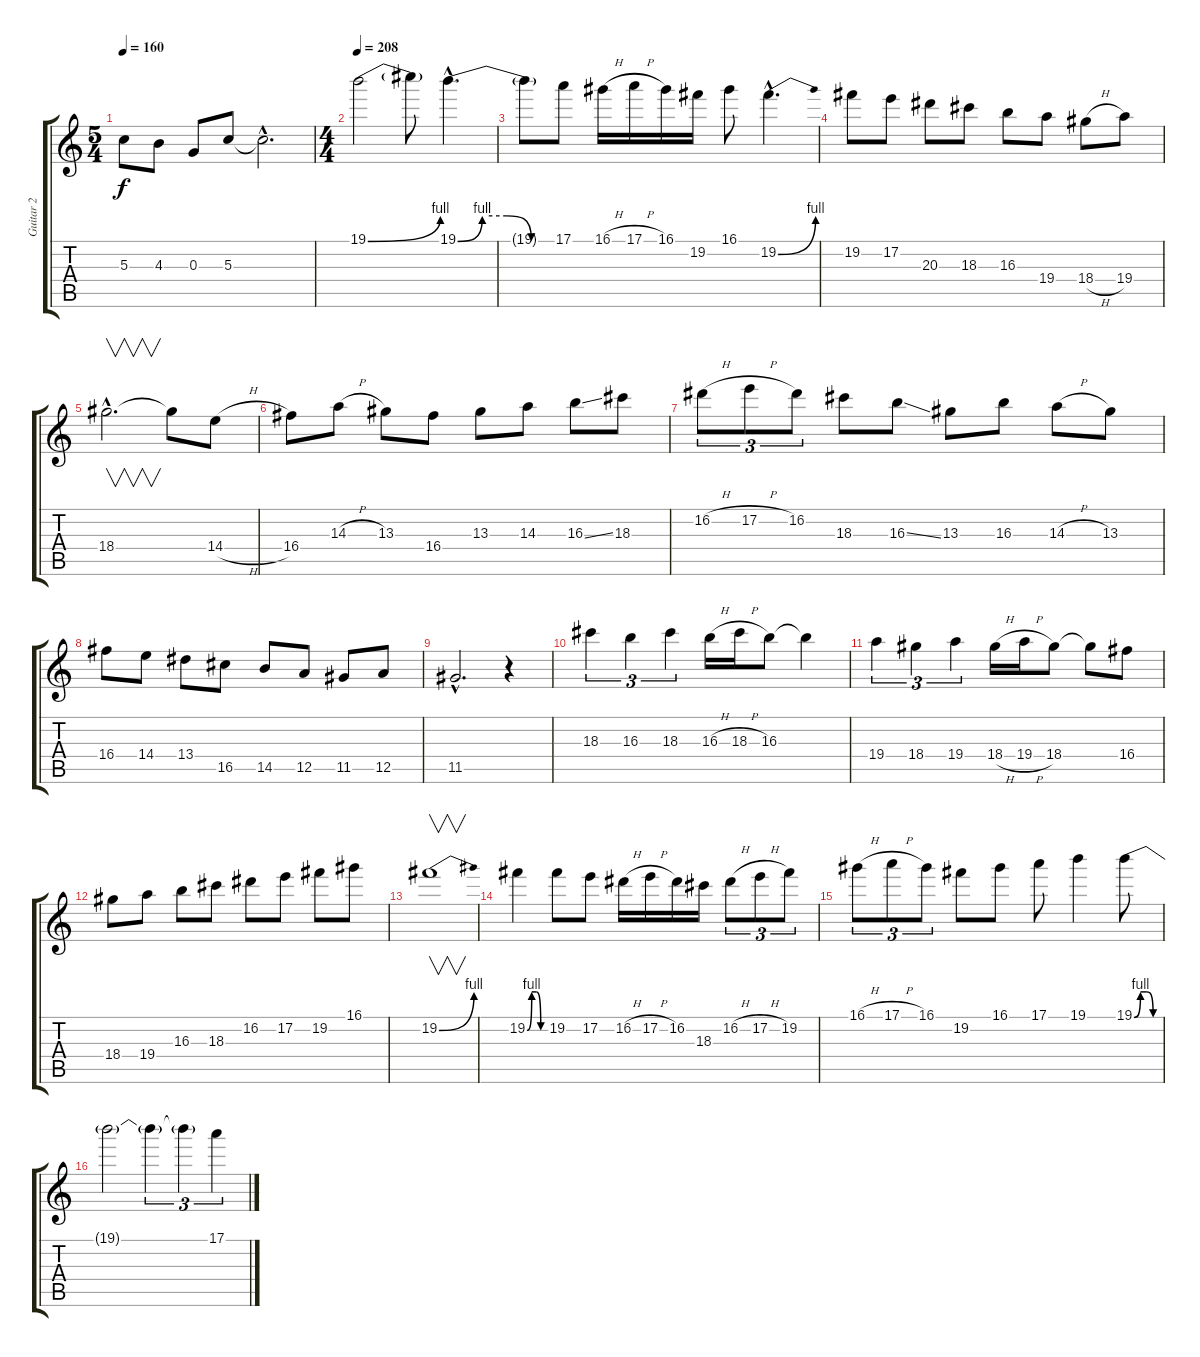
\track ("Guitar 2" "Guitar 2") {instrument distortionguitar}
\staff {score tabs}
\tuning (E4 B3 G3 D3 A2 E2) {hide}
\ts (5 4)
\tempo 160
\clef g2
\ks c
5.3{t}.8{dy f} 4.3.8 0.3.8 5.3.8 5.3{hac t}.2{d} |
\ts (4 4)
\tempo 208
19.1{be (bend 0 0 60 4)}.2 19.1{t}.8 19.1{be (custom 0 0 15 4 30 4 45 0 60 0) hac}.4{d} |
19.1{t}.8 17.1.8 16.1{h}.16 17.1{h}.16 16.1.16 19.2.16 16.1.8 19.2{be (bend 0 0 60 4) hac}.4{d} |
19.2.8 17.2.8 20.3.8 18.3.8 16.3.8 19.4.8 18.4{h}.8 19.4.8 |
18.4{hac}.2{v d} 18.4{t}.8 14.4{h}.8 |
16.4.8 14.3{h}.8 13.3.8 16.4.8 13.3.8 14.3.8 16.3{ss}.8 18.3.8 |
16.2{h}.8{tu (3 2)} 17.2{h}.8{tu (3 2)} 16.2.8{tu (3 2)} 18.3.8 16.3{ss}.8 13.3.8 16.3.8 14.3{h}.8 13.3.8 |
16.4.8 14.4.8 13.4.8 16.5.8 14.5.8 12.5.8 11.5.8 12.5.8 |
11.5{hac}.2{d} r.4 |
18.3.4{tu (3 2)} 16.3.4{tu (3 2)} 18.3.4{tu (3 2)} 16.3{h}.16 18.3{h}.16 16.3.8 16.3{t}.4 |
19.4.4{tu (3 2)} 18.4.4{tu (3 2)} 19.4.4{tu (3 2)} 18.4{h}.16 19.4{h}.16 18.4.8 18.4{t}.8 16.4.8 |
18.4.8 19.4.8 16.3.8 18.3.8 16.2.8 17.2.8 19.2.8 16.1.8 |
19.2{be (bend 0 0 60 4)}.1{v} |
19.2{be (custom 0 0 15 4 30 4 45 0 60 0)}.4 19.2.8 17.2.8 16.2{h}.16 17.2{h}.16 16.2.16 18.3.16 16.2{h}.8{tu (3 2)} 17.2{h}.8{tu (3 2)} 19.2.8{tu (3 2)} |
16.1{h}.8{tu (3 2)} 17.1{h}.8{tu (3 2)} 16.1.8{tu (3 2)} 19.2.8 16.1.8 17.1.8 19.1.4 19.1{be (custom 0 0 15 4 30 4 45 0 60 0)}.8 |
19.1{t}.2 19.1{t}.4{tu (3 2)} 19.1{t}.4{tu (3 2)} 17.1.4{tu (3 2)}
